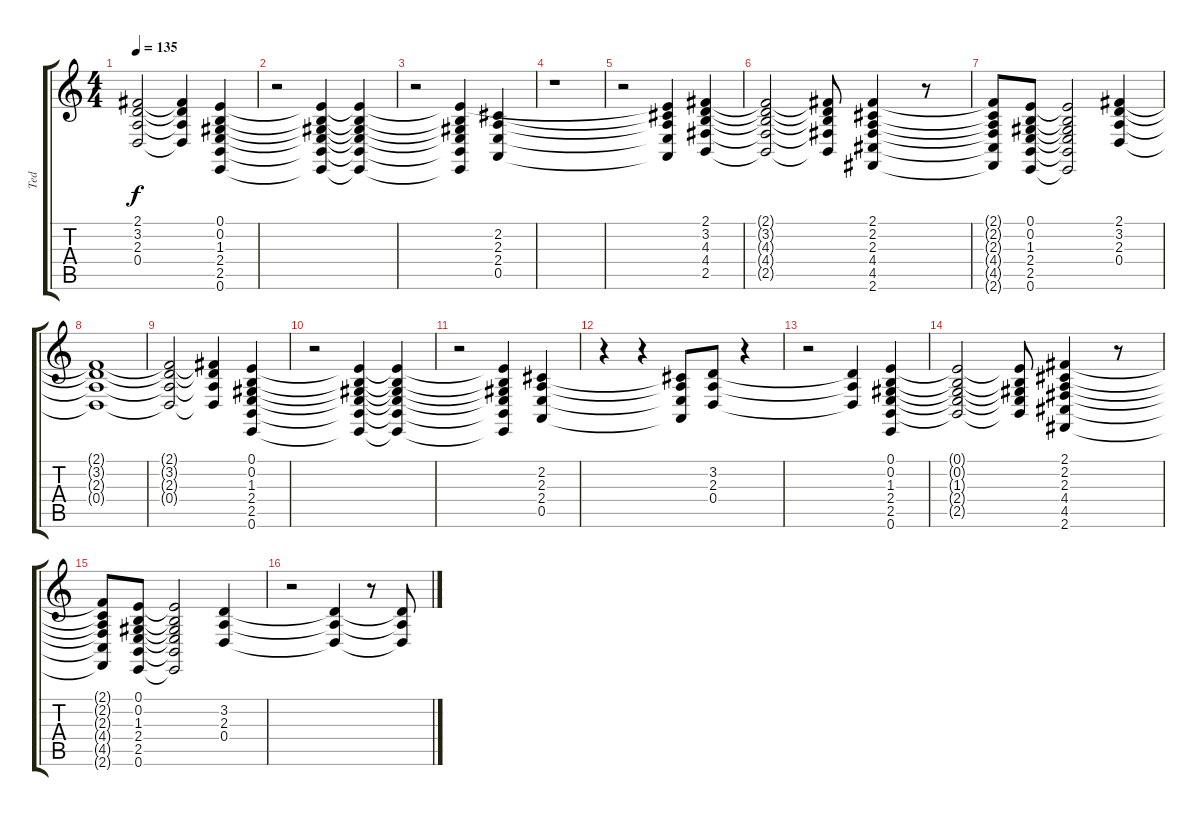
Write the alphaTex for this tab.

\track ("Ted" "Ted") {instrument pad8sweep}
\staff {score tabs}
\tuning (E4 B3 G3 D3 A2 E2) {hide}
\ts (4 4)
\tempo 135
\clef g2
\ks c
(2.1{t} 3.2{t} 2.3{t} 0.4{t}).2{dy f} (2.1{t} 3.2{t} 2.3{t} 0.4{t}).4 (0.1 0.2 1.3 2.4 2.5 0.6).4 |
r.2 (0.1{t} 0.2{t} 1.3{t} 2.4{t} 2.5{t} 0.6{t}).4 (0.1{t} 0.2{t} 1.3{t} 2.4{t} 2.5{t} 0.6{t}).4 |
r.2 (0.1{t} 0.2{t} 1.3{t} 2.4{t} 2.5{t} 0.6{t}).4 (2.2 2.3 2.4 0.5).4 |
r.1 |
r.2 (0.1{t} 2.2{t} 2.3{t} 2.4{t} 0.5{t}).4 (2.1 3.2 4.3 4.4 2.5).4 |
(2.1{t} 3.2{t} 4.3{t} 4.4{t} 2.5{t}).2 (2.1{t} 3.2{t} 4.3{t} 4.4{t} 2.5{t}).8 (2.1 2.2 2.3 4.4 4.5 2.6).4 r.8 |
(2.1{t} 2.2{t} 2.3{t} 4.4{t} 4.5{t} 2.6{t}).8 (0.1 0.2 1.3 2.4 2.5 0.6).8 (0.1{t} 0.2{t} 1.3{t} 2.4{t} 2.5{t} 0.6{t}).2 (2.1 3.2 2.3 0.4).4 |
(2.1{t} 3.2{t} 2.3{t} 0.4{t}).1 |
(2.1{t} 3.2{t} 2.3{t} 0.4{t}).2 (2.1{t} 3.2{t} 2.3{t} 0.4{t}).4 (0.1 0.2 1.3 2.4 2.5 0.6).4 |
r.2 (0.1{t} 0.2{t} 1.3{t} 2.4{t} 2.5{t} 0.6{t}).4 (0.1{t} 0.2{t} 1.3{t} 2.4{t} 2.5{t} 0.6{t}).4 |
r.2 (0.1{t} 0.2{t} 1.3{t} 2.4{t} 2.5{t} 0.6{t}).4 (2.2 2.3 2.4 0.5).4 |
r.4 r.4 (2.2{t} 2.3{t} 2.4{t} 0.5{t}).8 (3.2 2.3 0.4).8 r.4 |
r.2 (3.2{t} 2.3{t} 0.4{t}).4 (0.1 0.2 1.3 2.4 2.5 0.6).4 |
(0.1{t} 0.2{t} 1.3{t} 2.4{t} 2.5{t}).2 (0.1{t} 0.2{t} 1.3{t} 2.4{t} 2.5{t}).8 (2.1 2.2 2.3 4.4 4.5 2.6).4 r.8 |
(2.1{t} 2.2{t} 2.3{t} 4.4{t} 4.5{t} 2.6{t}).8 (0.1 0.2 1.3 2.4 2.5 0.6).8 (0.1{t} 0.2{t} 1.3{t} 2.4{t} 2.5{t} 0.6{t}).2 (3.2 2.3 0.4).4 |
r.2 (3.2{t} 2.3{t} 0.4{t}).4 r.8 (3.2{t} 2.3{t} 0.4{t}).8
